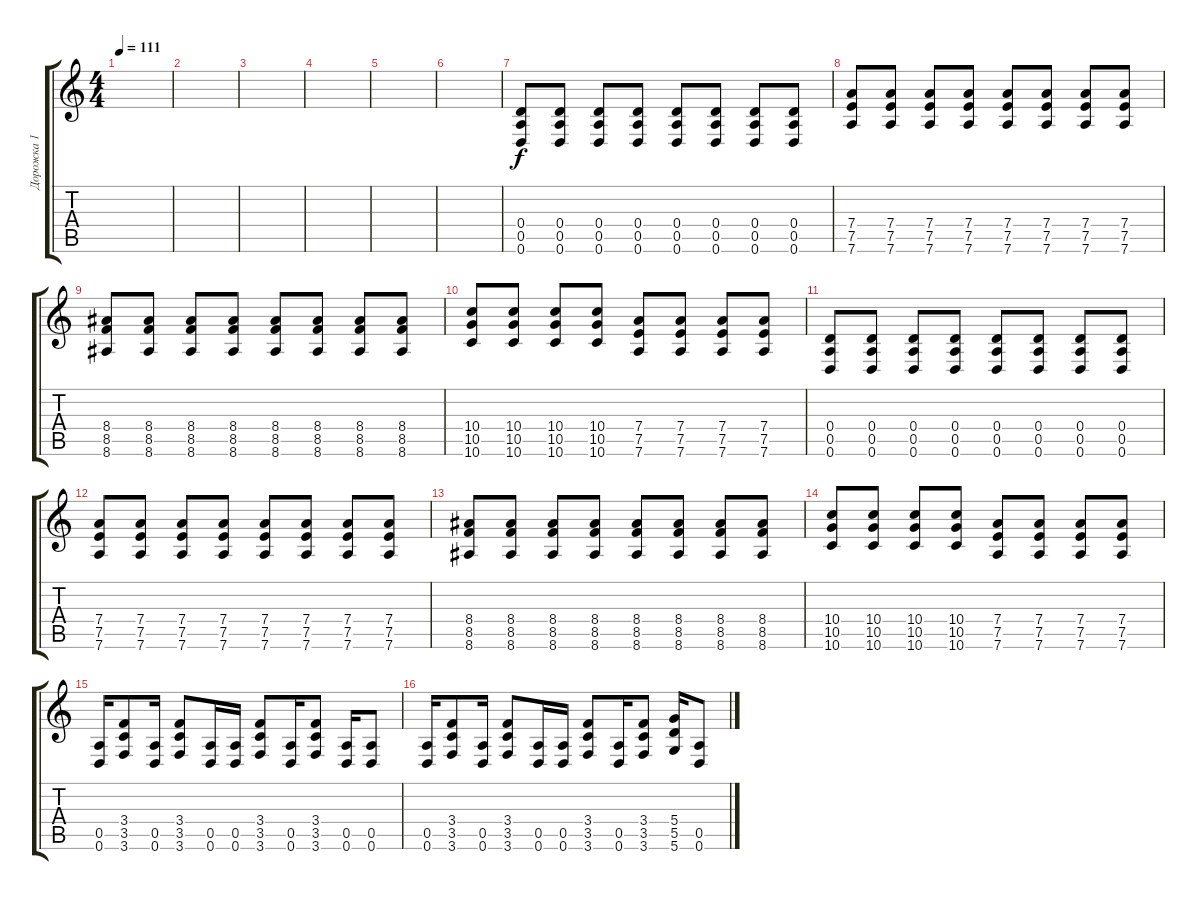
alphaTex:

\track ("Дорожка 1" "Дорожка 1") {instrument distortionguitar}
\staff {score tabs}
\tuning (E4 B3 G3 D3 A2 D2) {hide}
\ts (4 4)
\tempo 111
\clef g2
\ks c
|
|
|
|
|
|
(0.4 0.5 0.6).8 (0.4 0.5 0.6).8 (0.4 0.5 0.6).8 (0.4 0.5 0.6).8 (0.4 0.5 0.6).8 (0.4 0.5 0.6).8 (0.4 0.5 0.6).8 (0.4 0.5 0.6).8 |
(7.4 7.5 7.6).8 (7.4 7.5 7.6).8 (7.4 7.5 7.6).8 (7.4 7.5 7.6).8 (7.4 7.5 7.6).8 (7.4 7.5 7.6).8 (7.4 7.5 7.6).8 (7.4 7.5 7.6).8 |
(8.4 8.5 8.6).8 (8.4 8.5 8.6).8 (8.4 8.5 8.6).8 (8.4 8.5 8.6).8 (8.4 8.5 8.6).8 (8.4 8.5 8.6).8 (8.4 8.5 8.6).8 (8.4 8.5 8.6).8 |
(10.4 10.5 10.6).8 (10.4 10.5 10.6).8 (10.4 10.5 10.6).8 (10.4 10.5 10.6).8 (7.4 7.5 7.6).8 (7.4 7.5 7.6).8 (7.4 7.5 7.6).8 (7.4 7.5 7.6).8 |
(0.4 0.5 0.6).8 (0.4 0.5 0.6).8 (0.4 0.5 0.6).8 (0.4 0.5 0.6).8 (0.4 0.5 0.6).8 (0.4 0.5 0.6).8 (0.4 0.5 0.6).8 (0.4 0.5 0.6).8 |
(7.4 7.5 7.6).8 (7.4 7.5 7.6).8 (7.4 7.5 7.6).8 (7.4 7.5 7.6).8 (7.4 7.5 7.6).8 (7.4 7.5 7.6).8 (7.4 7.5 7.6).8 (7.4 7.5 7.6).8 |
(8.4 8.5 8.6).8 (8.4 8.5 8.6).8 (8.4 8.5 8.6).8 (8.4 8.5 8.6).8 (8.4 8.5 8.6).8 (8.4 8.5 8.6).8 (8.4 8.5 8.6).8 (8.4 8.5 8.6).8 |
(10.4 10.5 10.6).8 (10.4 10.5 10.6).8 (10.4 10.5 10.6).8 (10.4 10.5 10.6).8 (7.4 7.5 7.6).8 (7.4 7.5 7.6).8 (7.4 7.5 7.6).8 (7.4 7.5 7.6).8 |
(0.5 0.6).16 (3.4 3.5 3.6).8 (0.5 0.6).16 (3.4 3.5 3.6).8 (0.5 0.6).16 (0.5 0.6).16 (3.4 3.5 3.6).8 (0.5 0.6).16 (3.4 3.5 3.6).8 (0.5 0.6).16 (0.5 0.6).8 |
(0.5 0.6).16 (3.4 3.5 3.6).8 (0.5 0.6).16 (3.4 3.5 3.6).8 (0.5 0.6).16 (0.5 0.6).16 (3.4 3.5 3.6).8 (0.5 0.6).16 (3.4 3.5 3.6).8 (5.4 5.5 5.6).16 (0.5 0.6).8
